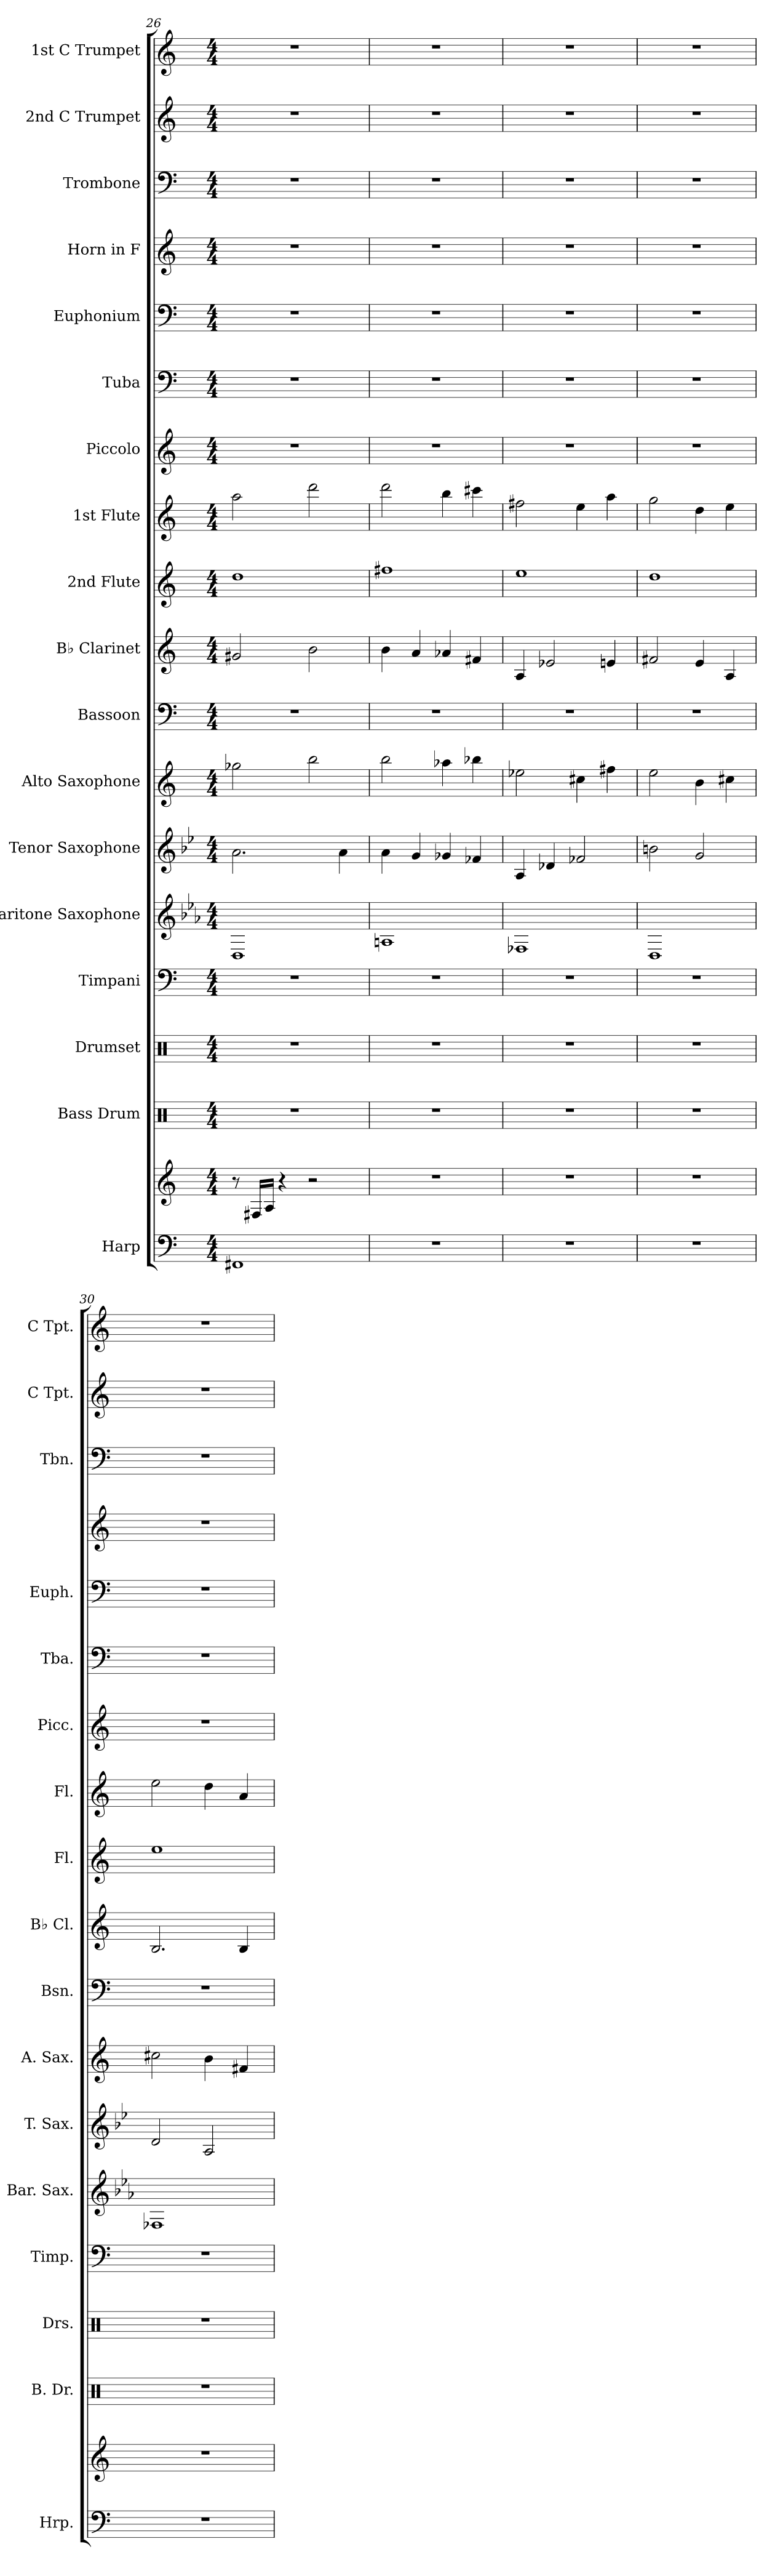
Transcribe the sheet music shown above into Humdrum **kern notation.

**kern	**kern	**kern	**kern	**kern	**kern	**kern	**kern	**kern	**kern	**kern	**kern	**kern	**kern	**kern	**kern	**kern	**kern	**kern
*part18	*part18	*part17	*part16	*part15	*part14	*part13	*part12	*part11	*part10	*part9	*part8	*part7	*part6	*part5	*part4	*part3	*part2	*part1
*staff19	*staff18	*staff17	*staff16	*staff15	*staff14	*staff13	*staff12	*staff11	*staff10	*staff9	*staff8	*staff7	*staff6	*staff5	*staff4	*staff3	*staff2	*staff1
*I"Harp	*	*I"Bass Drum	*I"Drumset	*I"Timpani	*I"Baritone Saxophone	*I"Tenor Saxophone	*I"Alto Saxophone	*I"Bassoon	*I"B♭ Clarinet	*I"2nd Flute	*I"1st Flute	*I"Piccolo	*I"Tuba	*I"Euphonium	*I"Horn in F	*I"Trombone	*I"2nd C Trumpet	*I"1st C Trumpet
*I'Hrp.	*	*I'B. Dr.	*I'Drs.	*I'Timp.	*I'Bar. Sax.	*I'T. Sax.	*I'A. Sax.	*I'Bsn.	*I'B♭ Cl.	*I'Fl.	*I'Fl.	*I'Picc.	*I'Tba.	*I'Euph.	*	*I'Tbn.	*I'C Tpt.	*I'C Tpt.
*clefF4	*clefG2	*clefX	*clefX	*clefF4	*clefG2	*clefG2	*clefG2	*clefF4	*clefG2	*clefG2	*clefG2	*clefG2	*clefF4	*clefF4	*clefG2	*clefF4	*clefG2	*clefG2
*	*	*	*	*	*ITrd12c21	*ITrd8c14	*ITrd5c9	*	*ITrd1c2	*	*	*ITrd-7c-12	*	*	*ITrd4c7	*	*	*
*k[]	*k[]	*k[]	*k[]	*k[]	*k[b-e-a-]	*k[b-e-]	*k[b-e-a-]	*k[]	*k[b-e-]	*k[]	*k[]	*k[]	*k[]	*k[]	*k[b-]	*k[]	*k[]	*k[]
*M4/4	*M4/4	*M4/4	*M4/4	*M4/4	*M4/4	*M4/4	*M4/4	*M4/4	*M4/4	*M4/4	*M4/4	*M4/4	*M4/4	*M4/4	*M4/4	*M4/4	*M4/4	*M4/4
*MM74	*MM74	*MM74	*MM74	*MM74	*MM74	*MM74	*MM74	*MM74	*MM74	*MM74	*MM74	*MM74	*MM74	*MM74	*MM74	*MM74	*MM74	*MM74
=26	=26	=26	=26	=26	=26	=26	=26	=26	=26	=26	=26	=26	=26	=26	=26	=26	=26	=26
1FF#X	8r	1r	1r	1r	1DD	2.A\	2b--X\	1r	2f#X/	1dd	2aa\	1r	1r	1r	1r	1r	1r	1r
.	16F#X/LL	.	.	.	.	.	.	.	.	.	.	.	.	.	.	.	.	.
.	16A/JJ	.	.	.	.	.	.	.	.	.	.	.	.	.	.	.	.	.
.	4r	.	.	.	.	.	.	.	.	.	.	.	.	.	.	.	.	.
.	2r	.	.	.	.	.	2dd\	.	2a\	.	2ddd\	.	.	.	.	.	.	.
.	.	.	.	.	.	4A\	.	.	.	.	.	.	.	.	.	.	.	.
=27	=27	=27	=27	=27	=27	=27	=27	=27	=27	=27	=27	=27	=27	=27	=27	=27	=27	=27
1r	1r	1r	1r	1r	1AAn	4A\	2dd\	1r	4a\	1ff#X	2ddd\	1r	1r	1r	1r	1r	1r	1r
.	.	.	.	.	.	4G/	.	.	4g/	.	.	.	.	.	.	.	.	.
.	.	.	.	.	.	4G-X/	4cc-X\	.	4g-X/	.	4bb\	.	.	.	.	.	.	.
.	.	.	.	.	.	4F-X/	4dd-X\	.	4en/	.	4ccc#X\	.	.	.	.	.	.	.
=28	=28	=28	=28	=28	=28	=28	=28	=28	=28	=28	=28	=28	=28	=28	=28	=28	=28	=28
1r	1r	1r	1r	1r	1FF-X	4AA/	2g-X\	1r	4G/	1ee	2ff#X\	1r	1r	1r	1r	1r	1r	1r
.	.	.	.	.	.	4D-X/	.	.	2d-X/	.	.	.	.	.	.	.	.	.
.	.	.	.	.	.	2F-X/	4en\	.	.	.	4ee\	.	.	.	.	.	.	.
.	.	.	.	.	.	.	4an\	.	4dn/	.	4aa\	.	.	.	.	.	.	.
!!LO:PB:g=z
=29	=29	=29	=29	=29	=29	=29	=29	=29	=29	=29	=29	=29	=29	=29	=29	=29	=29	=29
1r	1r	1r	1r	1r	1DD	2Bn\	2g\	1r	2en/	1dd	2gg\	1r	1r	1r	1r	1r	1r	1r
.	.	.	.	.	.	2G/	4d\	.	4d/	.	4dd\	.	.	.	.	.	.	.
.	.	.	.	.	.	.	4en\	.	4G/	.	4ee\	.	.	.	.	.	.	.
=30	=30	=30	=30	=30	=30	=30	=30	=30	=30	=30	=30	=30	=30	=30	=30	=30	=30	=30
1r	1r	1r	1r	1r	1FF-X	2D/	2en\	1r	2.A/	1ee	2ee\	1r	1r	1r	1r	1r	1r	1r
.	.	.	.	.	.	2AA/	4d\	.	.	.	4dd\	.	.	.	.	.	.	.
.	.	.	.	.	.	.	4An/	.	4A/	.	4a/	.	.	.	.	.	.	.
=	=	=	=	=	=	=	=	=	=	=	=	=	=	=	=	=	=	=
*-	*-	*-	*-	*-	*-	*-	*-	*-	*-	*-	*-	*-	*-	*-	*-	*-	*-	*-
